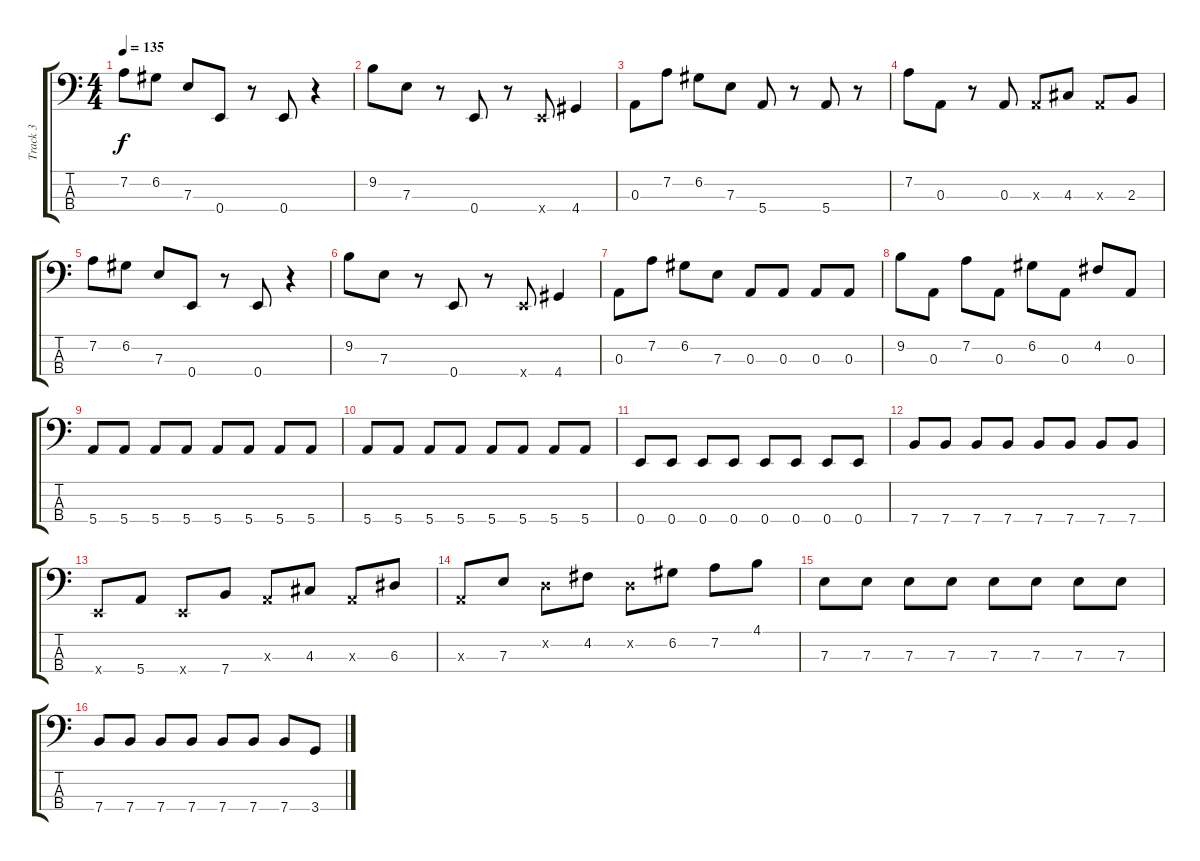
\track ("Track 3" "Track 3") {instrument electricbassfinger}
\staff {score tabs}
\tuning (G2 D2 A1 E1) {hide}
\ts (4 4)
\tempo 135
\clef f4
\ks c
7.2.8{dy f} 6.2.8 7.3.8 0.4.8 r.8 0.4.8 r.4 |
9.2.8 7.3.8 r.8 0.4.8 r.8 0.4{x}.8 4.4.4 |
0.3.8 7.2.8 6.2.8 7.3.8 5.4.8 r.8 5.4.8 r.8 |
7.2.8 0.3.8 r.8 0.3.8 0.3{x}.8 4.3.8 0.3{x}.8 2.3.8 |
7.2.8 6.2.8 7.3.8 0.4.8 r.8 0.4.8 r.4 |
9.2.8 7.3.8 r.8 0.4.8 r.8 0.4{x}.8 4.4.4 |
0.3.8 7.2.8 6.2.8 7.3.8 0.3.8 0.3.8 0.3.8 0.3.8 |
9.2.8 0.3.8 7.2.8 0.3.8 6.2.8 0.3.8 4.2.8 0.3.8 |
5.4.8 5.4.8 5.4.8 5.4.8 5.4.8 5.4.8 5.4.8 5.4.8 |
5.4.8 5.4.8 5.4.8 5.4.8 5.4.8 5.4.8 5.4.8 5.4.8 |
0.4.8 0.4.8 0.4.8 0.4.8 0.4.8 0.4.8 0.4.8 0.4.8 |
7.4.8 7.4.8 7.4.8 7.4.8 7.4.8 7.4.8 7.4.8 7.4.8 |
0.4{x}.8 5.4.8 0.4{x}.8 7.4.8 0.3{x}.8 4.3.8 0.3{x}.8 6.3.8 |
0.3{x}.8 7.3.8 0.2{x}.8 4.2.8 0.2{x}.8 6.2.8 7.2.8 4.1.8 |
7.3.8 7.3.8 7.3.8 7.3.8 7.3.8 7.3.8 7.3.8 7.3.8 |
7.4.8 7.4.8 7.4.8 7.4.8 7.4.8 7.4.8 7.4.8 3.4.8
